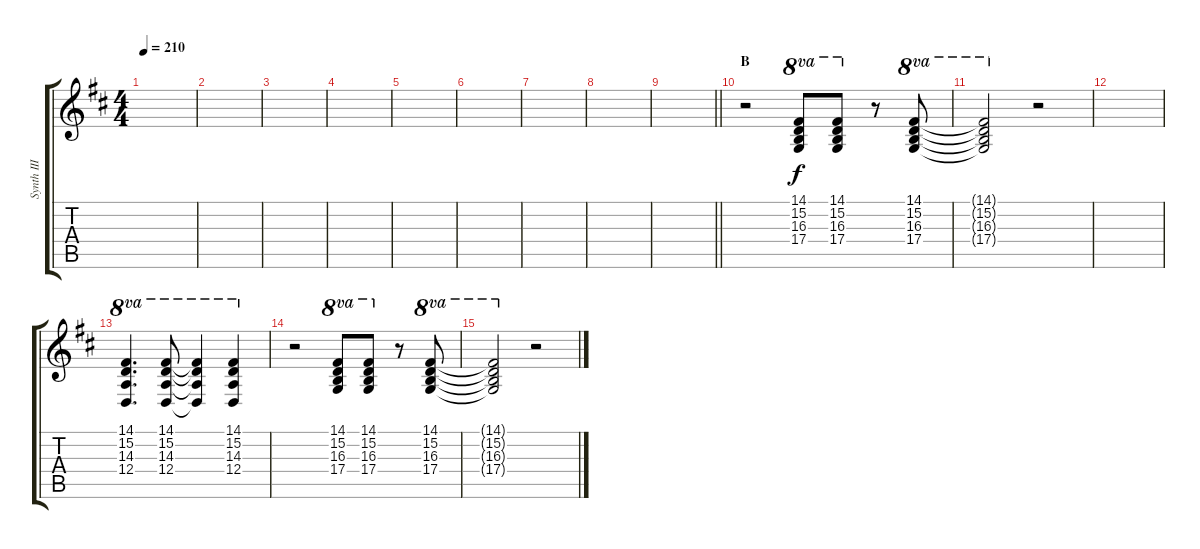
\track ("Synth III (Kotobuki Tsumugi)" "Synth III ") {instrument synthbrass1}
\staff {score tabs}
\tuning (E4 B3 G3 D3 A2 E2) {hide}
\ts (4 4)
\tempo 210
\clef g2
\ks d
|
|
|
|
|
|
|
|
\barLineRight lightlight
|
\section ("" "B")
r.2 (14.1 15.2 16.3 17.4).8{ot 8va} (14.1 15.2 16.3 17.4).8{ot 8va} r.8 (14.1 15.2 16.3 17.4).8{ot 8va} |
(14.1{t} 15.2{t} 16.3{t} 17.4{t}).2{ot 8va} r.2 |
|
(14.1 15.2 14.3 12.4).4{d ot 8va} (14.1 15.2 14.3 12.4).8{ot 8va} (14.1{t} 15.2{t} 14.3{t} 12.4{t}).4{ot 8va} (14.1 15.2 14.3 12.4).4{ot 8va} |
r.2 (14.1 15.2 16.3 17.4).8{ot 8va} (14.1 15.2 16.3 17.4).8{ot 8va} r.8 (14.1 15.2 16.3 17.4).8{ot 8va} |
(14.1{t} 15.2{t} 16.3{t} 17.4{t}).2{ot 8va} r.2
